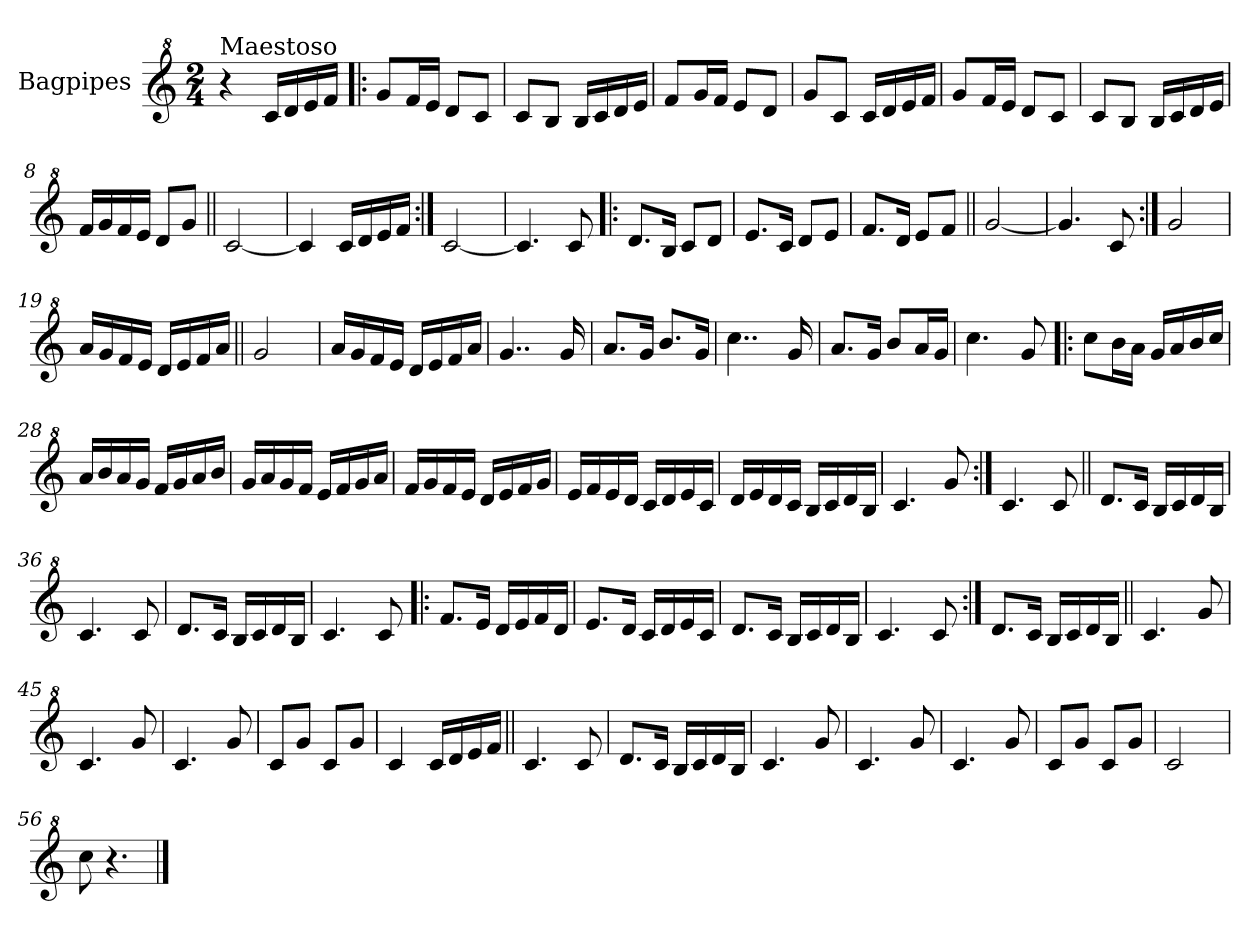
**kern
*part1
*staff1
*I"Bagpipes
*I'Bag
*clefG^2
*k[]
*C:
*M2/4
=1
!LO:TX:a:t=Maestoso
4r
16cc/LL
16dd/
16ee/
16ff/JJ
=2!|:
8gg/L
16ff/L
16ee/JJ
8dd/L
8cc/J
=3
8cc/L
8b/J
16b/LL
16cc/
16dd/
16ee/JJ
=4
8ff/L
16gg/L
16ff/JJ
8ee/L
8dd/J
=5
8gg/L
8cc/J
16cc/LL
16dd/
16ee/
16ff/JJ
=6
8gg/L
16ff/L
16ee/JJ
8dd/L
8cc/J
=7
8cc/L
8b/J
16b/LL
16cc/
16dd/
16ee/JJ
=8
16ff/LL
16gg/
16ff/
16ee/JJ
8dd/L
8gg/J
!!LO:LB:g=z
=9||
[2cc/
=10
4cc/]
16cc/LL
16dd/
16ee/
16ff/JJ
=11:|!
[2cc/
=12
4.cc/]
8cc/
=13!|:
8.dd/L
16b/Jk
8cc/L
8dd/J
=14
8.ee/L
16cc/Jk
8dd/L
8ee/J
=15
8.ff/L
16dd/Jk
8ee/L
8ff/J
=16||
[2gg/
=17
4.gg/]
8cc/
=18:|!
2gg/
=19
16aa/LL
16gg/
16ff/
16ee/JJ
16dd/LL
16ee/
16ff/
16aa/JJ
=20||
2gg/
!!LO:LB:g=z
=21
16aa/LL
16gg/
16ff/
16ee/JJ
16dd/LL
16ee/
16ff/
16aa/JJ
=22
4..gg/
16gg/
=23
8.aa/L
16gg/Jk
8.bb/L
16gg/Jk
=24
4..ccc\
16gg/
=25
8.aa/L
16gg/Jk
8bb/L
16aa/L
16gg/JJ
=26
4.ccc\
8gg/
=27!|:
8ccc\L
16bb\L
16aa\JJ
16gg/LL
16aa/
16bb/
16ccc/JJ
=28
16aa/LL
16bb/
16aa/
16gg/JJ
16ff/LL
16gg/
16aa/
16bb/JJ
!!LO:LB:g=z
=29
16gg/LL
16aa/
16gg/
16ff/JJ
16ee/LL
16ff/
16gg/
16aa/JJ
=30
16ff/LL
16gg/
16ff/
16ee/JJ
16dd/LL
16ee/
16ff/
16gg/JJ
=31
16ee/LL
16ff/
16ee/
16dd/JJ
16cc/LL
16dd/
16ee/
16cc/JJ
=32
16dd/LL
16ee/
16dd/
16cc/JJ
16b/LL
16cc/
16dd/
16b/JJ
=33
4.cc/
8gg/
=34:|!
4.cc/
8cc/
=35||
8.dd/L
16cc/Jk
16b/LL
16cc/
16dd/
16b/JJ
!!LO:LB:g=z
=36
4.cc/
8cc/
=37
8.dd/L
16cc/Jk
16b/LL
16cc/
16dd/
16b/JJ
=38
4.cc/
8cc/
=39!|:
8.ff/L
16ee/Jk
16dd/LL
16ee/
16ff/
16dd/JJ
=40
8.ee/L
16dd/Jk
16cc/LL
16dd/
16ee/
16cc/JJ
=41
8.dd/L
16cc/Jk
16b/LL
16cc/
16dd/
16b/JJ
=42
4.cc/
8cc/
=43:|!
8.dd/L
16cc/Jk
16b/LL
16cc/
16dd/
16b/JJ
!!LO:LB:g=z
=44||
4.cc/
8gg/
=45
4.cc/
8gg/
=46
4.cc/
8gg/
=47
8cc/L
8gg/J
8cc/L
8gg/J
=48
4cc/
16cc/LL
16dd/
16ee/
16ff/JJ
=49||
4.cc/
8cc/
=50
8.dd/L
16cc/Jk
16b/LL
16cc/
16dd/
16b/JJ
=51
4.cc/
8gg/
=52
4.cc/
8gg/
=53
4.cc/
8gg/
=54
8cc/L
8gg/J
8cc/L
8gg/J
!!LO:LB:g=z
=55
2cc/
=56
8ccc\
4.r
==
*-
